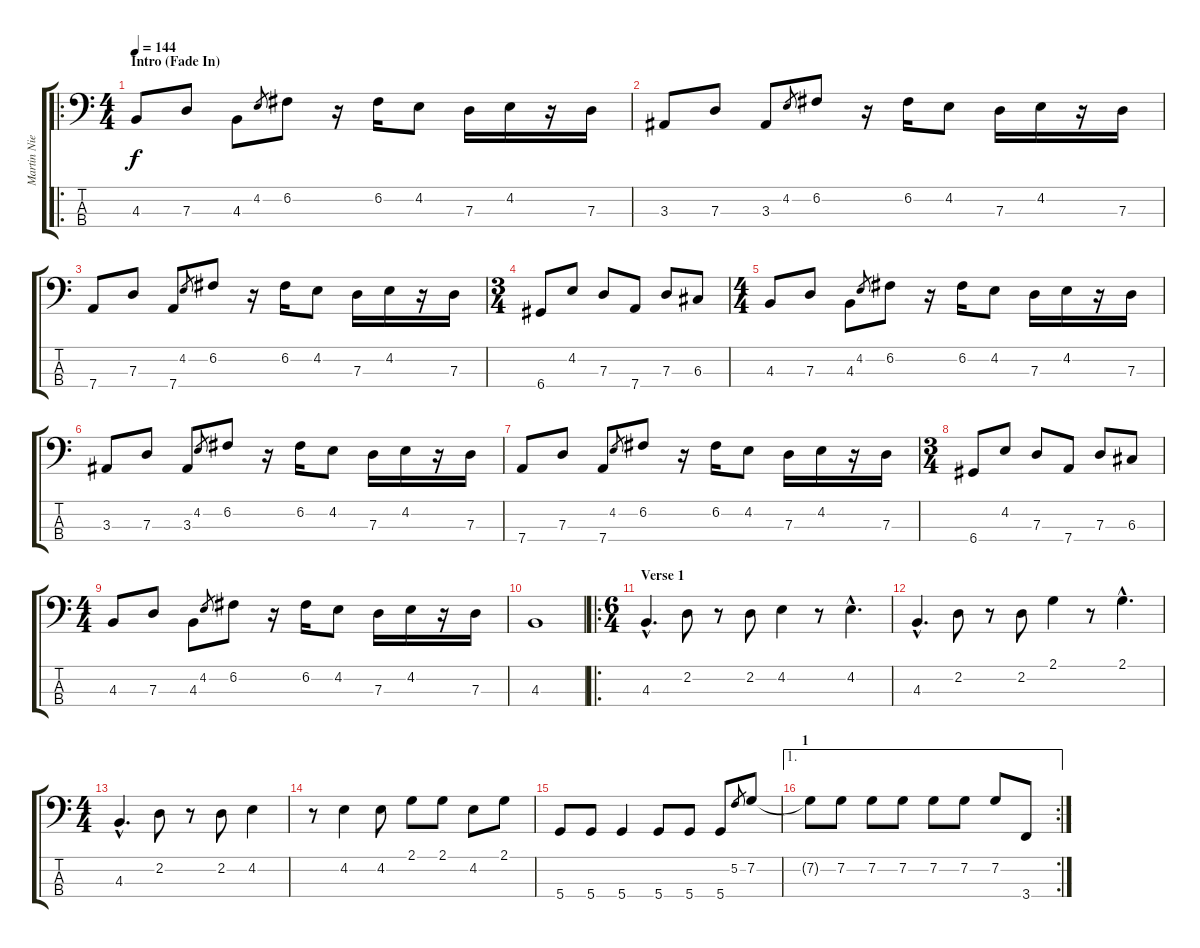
\track ("Martin Nielsen" "Martin Nie") {instrument electricbassfinger}
\staff {score tabs}
\tuning (F2 C2 G1 D1) {hide}
\ro
\ts (4 4)
\section ("" "Intro (Fade In)")
\tempo 144
\clef f4
\ks c
4.3.8{dy f volume 4 instrument electricbassfinger} 7.3.8{volume 6} 4.3.8 4.2.8{gr} 6.2.8 r.16 6.2.16 4.2.8 7.3.16 4.2.16 r.16 7.3.16 |
3.3.8 7.3.8 3.3.8 4.2.8{gr} 6.2.8 r.16 6.2.16 4.2.8 7.3.16 4.2.16 r.16 7.3.16 |
7.4.8{volume 8} 7.3.8 7.4.8 4.2.8{gr} 6.2.8 r.16 6.2.16 4.2.8 7.3.16 4.2.16 r.16 7.3.16 |
\ts (3 4)
6.4.8 4.2.8 7.3.8 7.4.8 7.3.8 6.3.8 |
\ts (4 4)
4.3.8{volume 11} 7.3.8 4.3.8 4.2.8{gr} 6.2.8 r.16 6.2.16 4.2.8 7.3.16 4.2.16 r.16 7.3.16 |
3.3.8 7.3.8 3.3.8 4.2.8{gr} 6.2.8 r.16 6.2.16 4.2.8 7.3.16 4.2.16 r.16 7.3.16 |
7.4.8{volume 13} 7.3.8 7.4.8 4.2.8{gr} 6.2.8 r.16 6.2.16 4.2.8 7.3.16 4.2.16 r.16 7.3.16 |
\ts (3 4)
6.4.8 4.2.8 7.3.8 7.4.8 7.3.8 6.3.8 |
\ts (4 4)
4.3.8 7.3.8 4.3.8 4.2.8{gr} 6.2.8 r.16 6.2.16 4.2.8 7.3.16 4.2.16 r.16 7.3.16 |
4.3.1 |
\ro
\ts (6 4)
\section ("" "Verse 1")
4.3{hac}.4{d} 2.2.8 r.8 2.2.8 4.2.4 r.8 4.2{hac}.4{d} |
4.3{hac}.4{d} 2.2.8 r.8 2.2.8 2.1.4 r.8 2.1{hac}.4{d} |
\ts (4 4)
4.3{hac}.4{d} 2.2.8 r.8 2.2.8 4.2.4 |
r.8 4.2.4 4.2.8 2.1.8 2.1.8 4.2.8 2.1.8 |
5.4.8 5.4.8 5.4.4 5.4.8 5.4.8 5.4.8 5.2.8{gr} 7.2.8 |
\ae 1
\rc 2
\section ("" "1")
7.2{t}.8 7.2.8 7.2.8 7.2.8 7.2.8 7.2.8 7.2.8 3.4.8
